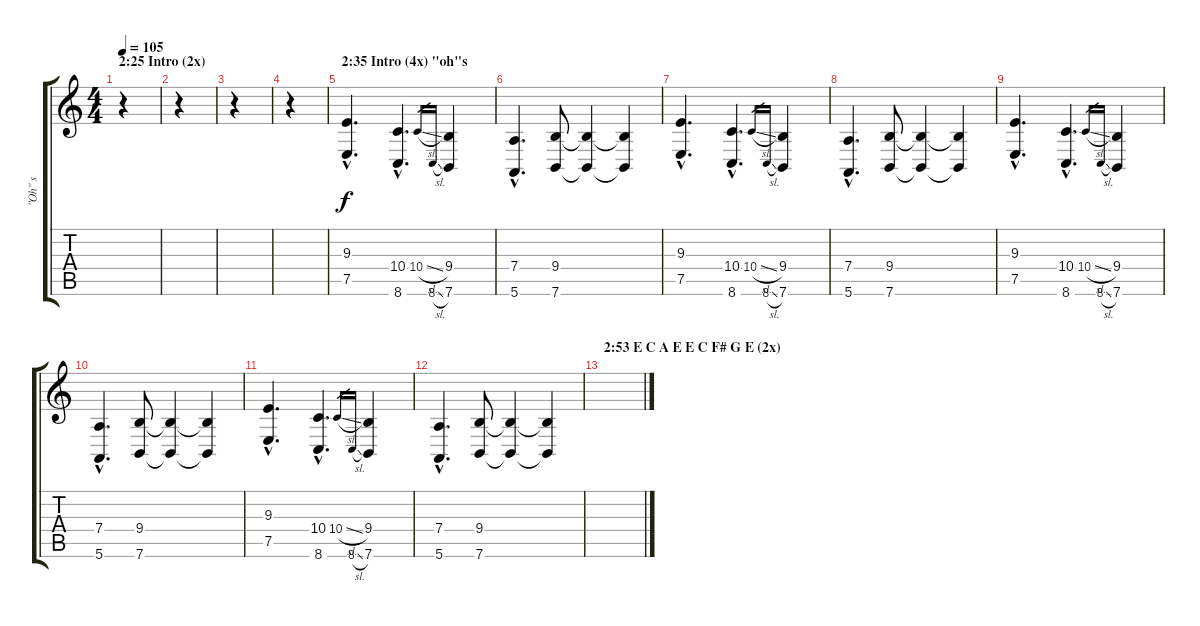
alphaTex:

\track ("\"Oh\" s" "\"Oh\" s") {instrument choiraahs}
\staff {score tabs}
\tuning (E4 B3 G3 D3 A2 E2) {hide}
\ts (4 4)
\section ("" "2:25 Intro (2x)")
\tempo 105
\clef g2
\ks c
r.4{dy f} |
r.4 |
r.4 |
r.4 |
\section ("" "2:35 Intro (4x) \"oh\"s")
(9.3{hac} 7.5{hac}).4{d} (10.4{hac} 8.6{hac}).4{d} 10.4{sl}.16{gr} 8.6{sl}.16{gr} (9.4 7.6).4 |
(7.4{hac} 5.6{hac}).4{d} (9.4 7.6).8 (9.4{t} 7.6{t}).4 (9.4{t} 7.6{t}).4 |
(9.3{hac} 7.5{hac}).4{d} (10.4{hac} 8.6{hac}).4{d} 10.4{sl}.16{gr} 8.6{sl}.16{gr} (9.4 7.6).4 |
(7.4{hac} 5.6{hac}).4{d} (9.4 7.6).8 (9.4{t} 7.6{t}).4 (9.4{t} 7.6{t}).4 |
(9.3{hac} 7.5{hac}).4{d} (10.4{hac} 8.6{hac}).4{d} 10.4{sl}.16{gr} 8.6{sl}.16{gr} (9.4 7.6).4 |
(7.4{hac} 5.6{hac}).4{d} (9.4 7.6).8 (9.4{t} 7.6{t}).4 (9.4{t} 7.6{t}).4 |
(9.3{hac} 7.5{hac}).4{d} (10.4{hac} 8.6{hac}).4{d} 10.4{sl}.16{gr} 8.6{sl}.16{gr} (9.4 7.6).4 |
(7.4{hac} 5.6{hac}).4{d} (9.4 7.6).8 (9.4{t} 7.6{t}).4 (9.4{t} 7.6{t}).4 |
\section ("" "2:53 E C A E E C F# G E (2x)")
